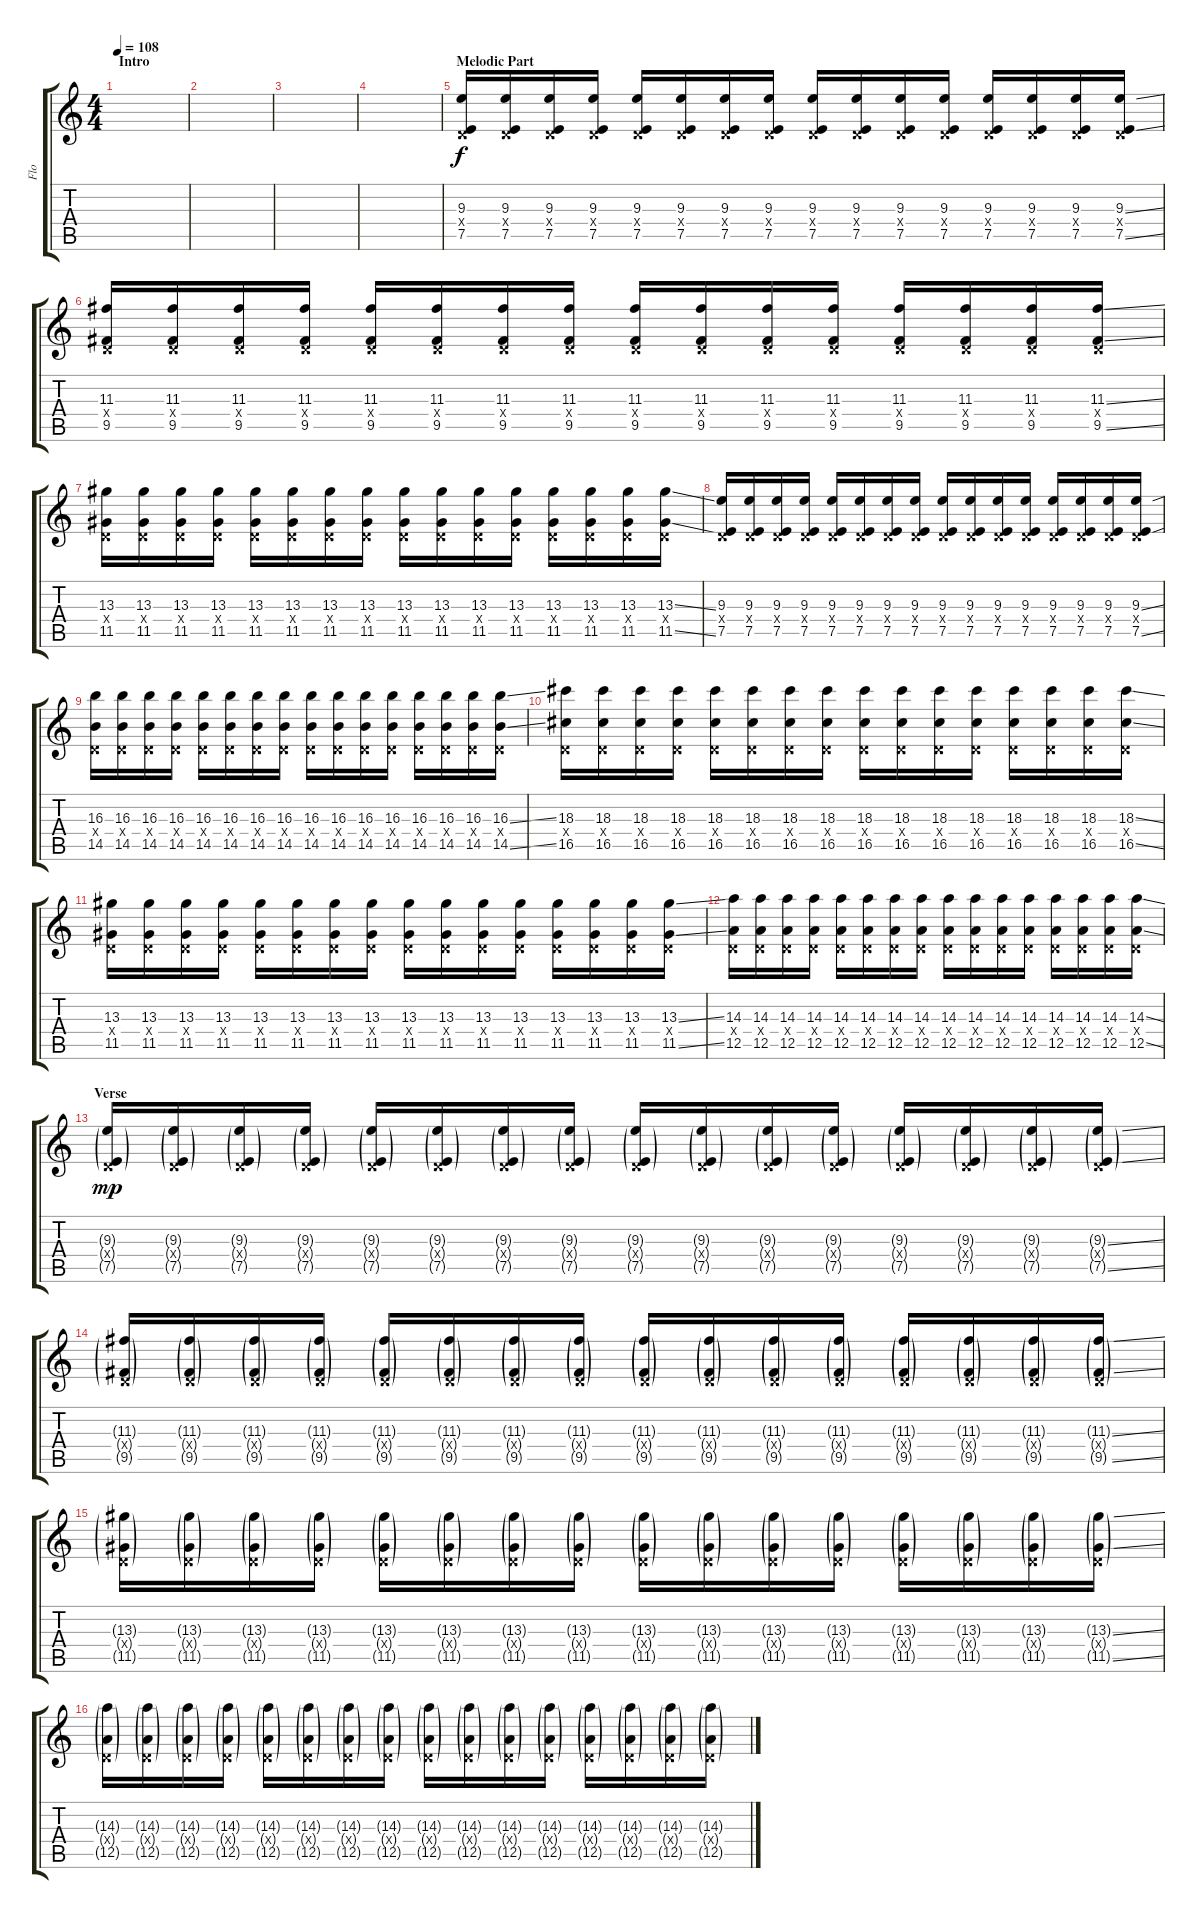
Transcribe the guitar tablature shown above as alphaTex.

\track ("Flo" "Flo") {instrument distortionguitar}
\staff {score tabs}
\tuning (E4 B3 G3 D3 A2 E2) {hide}
\ts (4 4)
\section ("" "Intro")
\tempo 108
\clef g2
\ks c
|
|
|
|
\section ("" "Melodic Part")
(9.3 0.4{x} 7.5).16 (9.3 0.4{x} 7.5).16 (9.3 0.4{x} 7.5).16 (9.3 0.4{x} 7.5).16 (9.3 0.4{x} 7.5).16 (9.3 0.4{x} 7.5).16 (9.3 0.4{x} 7.5).16 (9.3 0.4{x} 7.5).16 (9.3 0.4{x} 7.5).16 (9.3 0.4{x} 7.5).16 (9.3 0.4{x} 7.5).16 (9.3 0.4{x} 7.5).16 (9.3 0.4{x} 7.5).16 (9.3 0.4{x} 7.5).16 (9.3 0.4{x} 7.5).16 (9.3{ss} 0.4{x} 7.5{ss}).16 |
(11.3 0.4{x} 9.5).16 (11.3 0.4{x} 9.5).16 (11.3 0.4{x} 9.5).16 (11.3 0.4{x} 9.5).16 (11.3 0.4{x} 9.5).16 (11.3 0.4{x} 9.5).16 (11.3 0.4{x} 9.5).16 (11.3 0.4{x} 9.5).16 (11.3 0.4{x} 9.5).16 (11.3 0.4{x} 9.5).16 (11.3 0.4{x} 9.5).16 (11.3 0.4{x} 9.5).16 (11.3 0.4{x} 9.5).16 (11.3 0.4{x} 9.5).16 (11.3 0.4{x} 9.5).16 (11.3{ss} 0.4{x} 9.5{ss}).16 |
(13.3 0.4{x} 11.5).16 (13.3 0.4{x} 11.5).16 (13.3 0.4{x} 11.5).16 (13.3 0.4{x} 11.5).16 (13.3 0.4{x} 11.5).16 (13.3 0.4{x} 11.5).16 (13.3 0.4{x} 11.5).16 (13.3 0.4{x} 11.5).16 (13.3 0.4{x} 11.5).16 (13.3 0.4{x} 11.5).16 (13.3 0.4{x} 11.5).16 (13.3 0.4{x} 11.5).16 (13.3 0.4{x} 11.5).16 (13.3 0.4{x} 11.5).16 (13.3 0.4{x} 11.5).16 (13.3{ss} 0.4{x} 11.5{ss}).16 |
(9.3 0.4{x} 7.5).16 (9.3 0.4{x} 7.5).16 (9.3 0.4{x} 7.5).16 (9.3 0.4{x} 7.5).16 (9.3 0.4{x} 7.5).16 (9.3 0.4{x} 7.5).16 (9.3 0.4{x} 7.5).16 (9.3 0.4{x} 7.5).16 (9.3 0.4{x} 7.5).16 (9.3 0.4{x} 7.5).16 (9.3 0.4{x} 7.5).16 (9.3 0.4{x} 7.5).16 (9.3 0.4{x} 7.5).16 (9.3 0.4{x} 7.5).16 (9.3 0.4{x} 7.5).16 (9.3{ss} 0.4{x} 7.5{ss}).16 |
(16.3 0.4{x} 14.5).16 (16.3 0.4{x} 14.5).16 (16.3 0.4{x} 14.5).16 (16.3 0.4{x} 14.5).16 (16.3 0.4{x} 14.5).16 (16.3 0.4{x} 14.5).16 (16.3 0.4{x} 14.5).16 (16.3 0.4{x} 14.5).16 (16.3 0.4{x} 14.5).16 (16.3 0.4{x} 14.5).16 (16.3 0.4{x} 14.5).16 (16.3 0.4{x} 14.5).16 (16.3 0.4{x} 14.5).16 (16.3 0.4{x} 14.5).16 (16.3 0.4{x} 14.5).16 (16.3{ss} 0.4{x} 14.5{ss}).16 |
(18.3 0.4{x} 16.5).16 (18.3 0.4{x} 16.5).16 (18.3 0.4{x} 16.5).16 (18.3 0.4{x} 16.5).16 (18.3 0.4{x} 16.5).16 (18.3 0.4{x} 16.5).16 (18.3 0.4{x} 16.5).16 (18.3 0.4{x} 16.5).16 (18.3 0.4{x} 16.5).16 (18.3 0.4{x} 16.5).16 (18.3 0.4{x} 16.5).16 (18.3 0.4{x} 16.5).16 (18.3 0.4{x} 16.5).16 (18.3 0.4{x} 16.5).16 (18.3 0.4{x} 16.5).16 (18.3{ss} 0.4{x} 16.5{ss}).16 |
(13.3 0.4{x} 11.5).16 (13.3 0.4{x} 11.5).16 (13.3 0.4{x} 11.5).16 (13.3 0.4{x} 11.5).16 (13.3 0.4{x} 11.5).16 (13.3 0.4{x} 11.5).16 (13.3 0.4{x} 11.5).16 (13.3 0.4{x} 11.5).16 (13.3 0.4{x} 11.5).16 (13.3 0.4{x} 11.5).16 (13.3 0.4{x} 11.5).16 (13.3 0.4{x} 11.5).16 (13.3 0.4{x} 11.5).16 (13.3 0.4{x} 11.5).16 (13.3 0.4{x} 11.5).16 (13.3{ss} 0.4{x} 11.5{ss}).16 |
(14.3 0.4{x} 12.5).16 (14.3 0.4{x} 12.5).16 (14.3 0.4{x} 12.5).16 (14.3 0.4{x} 12.5).16 (14.3 0.4{x} 12.5).16 (14.3 0.4{x} 12.5).16 (14.3 0.4{x} 12.5).16 (14.3 0.4{x} 12.5).16 (14.3 0.4{x} 12.5).16 (14.3 0.4{x} 12.5).16 (14.3 0.4{x} 12.5).16 (14.3 0.4{x} 12.5).16 (14.3 0.4{x} 12.5).16 (14.3 0.4{x} 12.5).16 (14.3 0.4{x} 12.5).16 (14.3{ss} 0.4{x} 12.5{ss}).16 |
\section ("" "Verse")
(9.3{g} 0.4{g x} 7.5{g}).16{dy mp} (9.3{g} 0.4{g x} 7.5{g}).16 (9.3{g} 0.4{g x} 7.5{g}).16 (9.3{g} 0.4{g x} 7.5{g}).16 (9.3{g} 0.4{g x} 7.5{g}).16 (9.3{g} 0.4{g x} 7.5{g}).16 (9.3{g} 0.4{g x} 7.5{g}).16 (9.3{g} 0.4{g x} 7.5{g}).16 (9.3{g} 0.4{g x} 7.5{g}).16 (9.3{g} 0.4{g x} 7.5{g}).16 (9.3{g} 0.4{g x} 7.5{g}).16 (9.3{g} 0.4{g x} 7.5{g}).16 (9.3{g} 0.4{g x} 7.5{g}).16 (9.3{g} 0.4{g x} 7.5{g}).16 (9.3{g} 0.4{g x} 7.5{g}).16 (9.3{ss g} 0.4{g x} 7.5{ss g}).16 |
(11.3{g} 0.4{g x} 9.5{g}).16 (11.3{g} 0.4{g x} 9.5{g}).16 (11.3{g} 0.4{g x} 9.5{g}).16 (11.3{g} 0.4{g x} 9.5{g}).16 (11.3{g} 0.4{g x} 9.5{g}).16 (11.3{g} 0.4{g x} 9.5{g}).16 (11.3{g} 0.4{g x} 9.5{g}).16 (11.3{g} 0.4{g x} 9.5{g}).16 (11.3{g} 0.4{g x} 9.5{g}).16 (11.3{g} 0.4{g x} 9.5{g}).16 (11.3{g} 0.4{g x} 9.5{g}).16 (11.3{g} 0.4{g x} 9.5{g}).16 (11.3{g} 0.4{g x} 9.5{g}).16 (11.3{g} 0.4{g x} 9.5{g}).16 (11.3{g} 0.4{g x} 9.5{g}).16 (11.3{ss g} 0.4{g x} 9.5{ss g}).16 |
(13.3{g} 0.4{g x} 11.5{g}).16 (13.3{g} 0.4{g x} 11.5{g}).16 (13.3{g} 0.4{g x} 11.5{g}).16 (13.3{g} 0.4{g x} 11.5{g}).16 (13.3{g} 0.4{g x} 11.5{g}).16 (13.3{g} 0.4{g x} 11.5{g}).16 (13.3{g} 0.4{g x} 11.5{g}).16 (13.3{g} 0.4{g x} 11.5{g}).16 (13.3{g} 0.4{g x} 11.5{g}).16 (13.3{g} 0.4{g x} 11.5{g}).16 (13.3{g} 0.4{g x} 11.5{g}).16 (13.3{g} 0.4{g x} 11.5{g}).16 (13.3{g} 0.4{g x} 11.5{g}).16 (13.3{g} 0.4{g x} 11.5{g}).16 (13.3{g} 0.4{g x} 11.5{g}).16 (13.3{ss g} 0.4{g x} 11.5{ss g}).16 |
(14.3{g} 0.4{g x} 12.5{g}).16 (14.3{g} 0.4{g x} 12.5{g}).16 (14.3{g} 0.4{g x} 12.5{g}).16 (14.3{g} 0.4{g x} 12.5{g}).16 (14.3{g} 0.4{g x} 12.5{g}).16 (14.3{g} 0.4{g x} 12.5{g}).16 (14.3{g} 0.4{g x} 12.5{g}).16 (14.3{g} 0.4{g x} 12.5{g}).16 (14.3{g} 0.4{g x} 12.5{g}).16 (14.3{g} 0.4{g x} 12.5{g}).16 (14.3{g} 0.4{g x} 12.5{g}).16 (14.3{g} 0.4{g x} 12.5{g}).16 (14.3{g} 0.4{g x} 12.5{g}).16 (14.3{g} 0.4{g x} 12.5{g}).16 (14.3{g} 0.4{g x} 12.5{g}).16 (14.3{g} 0.4{g x} 12.5{g}).16
